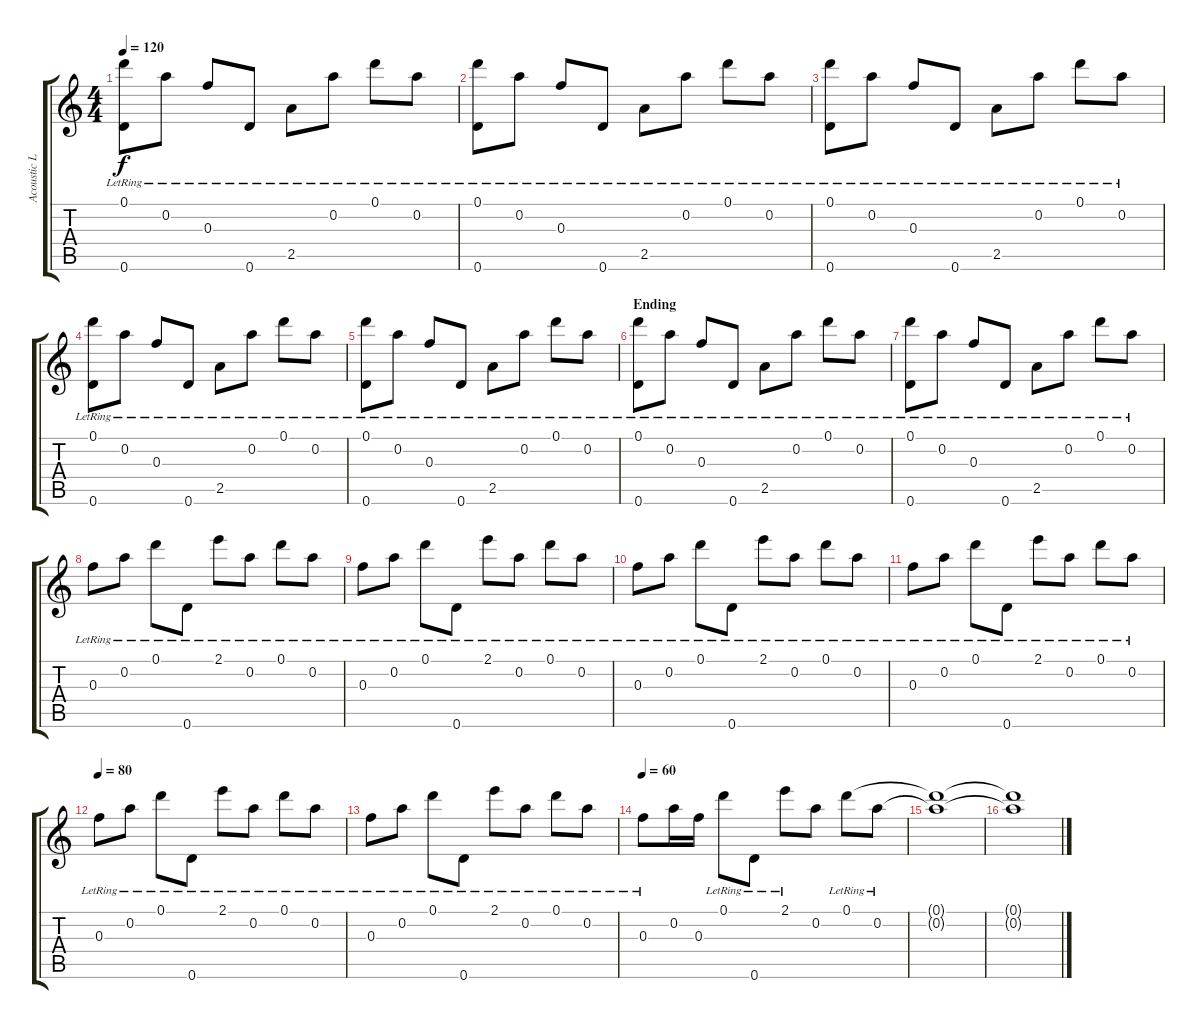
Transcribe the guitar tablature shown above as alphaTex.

\track ("Acoustic Lead" "Acoustic L") {instrument acousticguitarsteel}
\staff {score tabs}
\tuning (D5 A4 F4 C4 G3 D3) {hide}
\ts (4 4)
\tempo 120
\clef g2
\ks c
(0.1{lr} 0.6{lr}).8{dy f} 0.2{lr}.8 0.3{lr}.8 0.6{lr}.8 2.5{lr}.8 0.2{lr}.8 0.1{lr}.8 0.2{lr}.8 |
(0.1{lr} 0.6{lr}).8 0.2{lr}.8 0.3{lr}.8 0.6{lr}.8 2.5{lr}.8 0.2{lr}.8 0.1{lr}.8 0.2{lr}.8 |
(0.1{lr} 0.6{lr}).8 0.2{lr}.8 0.3{lr}.8 0.6{lr}.8 2.5{lr}.8 0.2{lr}.8 0.1{lr}.8 0.2{lr}.8 |
(0.1{lr} 0.6{lr}).8 0.2{lr}.8 0.3{lr}.8 0.6{lr}.8 2.5{lr}.8 0.2{lr}.8 0.1{lr}.8 0.2{lr}.8 |
(0.1{lr} 0.6{lr}).8 0.2{lr}.8 0.3{lr}.8 0.6{lr}.8 2.5{lr}.8 0.2{lr}.8 0.1{lr}.8 0.2{lr}.8 |
\section ("" "Ending")
(0.1{lr} 0.6{lr}).8 0.2{lr}.8 0.3{lr}.8 0.6{lr}.8 2.5{lr}.8 0.2{lr}.8 0.1{lr}.8 0.2{lr}.8 |
(0.1{lr} 0.6{lr}).8 0.2{lr}.8 0.3{lr}.8 0.6{lr}.8 2.5{lr}.8 0.2{lr}.8 0.1{lr}.8 0.2{lr}.8 |
0.3{lr}.8 0.2{lr}.8 0.1{lr}.8 0.6{lr}.8 2.1{lr}.8 0.2{lr}.8 0.1{lr}.8 0.2{lr}.8 |
0.3{lr}.8 0.2{lr}.8 0.1{lr}.8 0.6{lr}.8 2.1{lr}.8 0.2{lr}.8 0.1{lr}.8 0.2{lr}.8 |
0.3{lr}.8 0.2{lr}.8 0.1{lr}.8 0.6{lr}.8 2.1{lr}.8 0.2{lr}.8 0.1{lr}.8 0.2{lr}.8 |
0.3{lr}.8 0.2{lr}.8 0.1{lr}.8 0.6{lr}.8 2.1{lr}.8 0.2{lr}.8 0.1{lr}.8 0.2{lr}.8 |
\tempo 80
0.3{lr}.8 0.2{lr}.8 0.1{lr}.8 0.6{lr}.8 2.1{lr}.8 0.2{lr}.8 0.1{lr}.8 0.2{lr}.8 |
0.3{lr}.8 0.2{lr}.8 0.1{lr}.8 0.6{lr}.8 2.1{lr}.8 0.2{lr}.8 0.1{lr}.8 0.2{lr}.8 |
\tempo 60
0.3{lr}.8 0.2.16 0.3.16 0.1{lr}.8 0.6{lr}.8 2.1{lr}.8 0.2.8 0.1{lr}.8 0.2{lr}.8 |
(0.1{t} 0.2{t}).1{volume 0} |
(0.1{t} 0.2{t}).1
